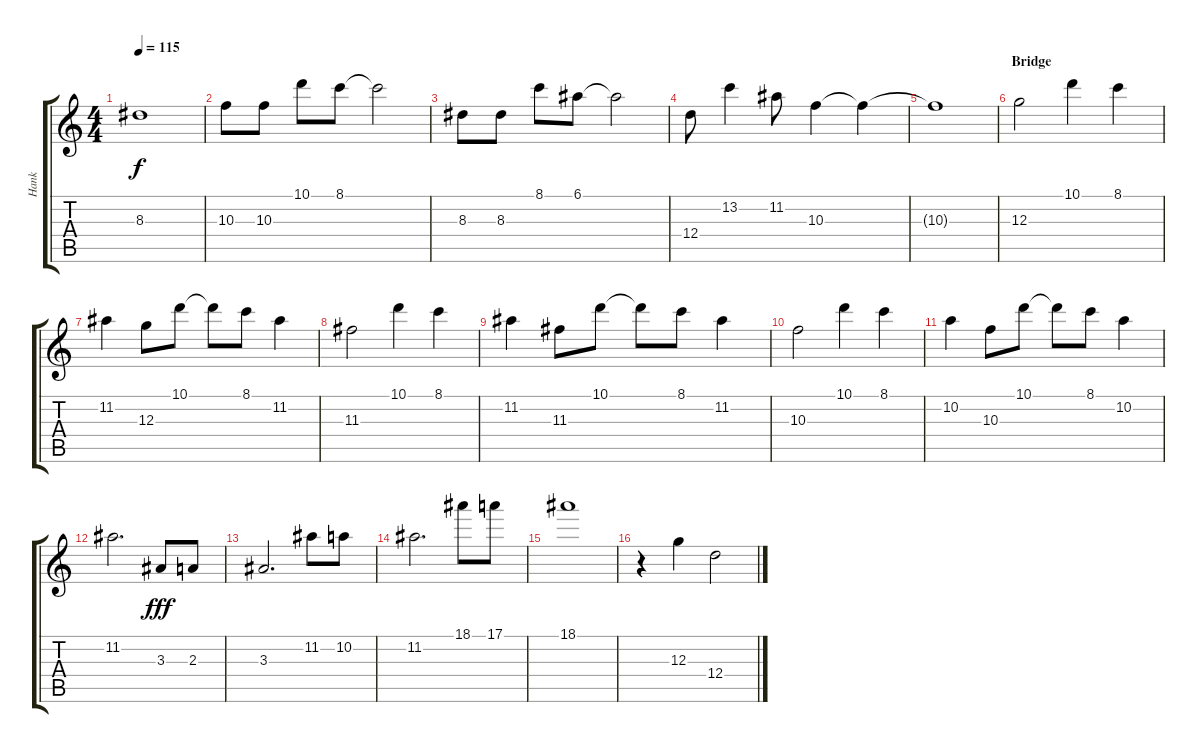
\track ("Hank" "Hank") {instrument electricguitarjazz}
\staff {score tabs}
\tuning (E4 B3 G3 D3 A2 E2) {hide}
\ts (4 4)
\tempo 115
\clef g2
\ks c
8.3{t}.1{dy f} |
10.3.8 10.3.8 10.1.8 8.1.8 8.1{t}.2 |
8.3.8 8.3.8 8.1.8 6.1.8 6.1{t}.2 |
12.4.8 13.2.4 11.2.8 10.3.4 10.3{t}.4 |
10.3{t}.1 |
\section ("" "Bridge")
12.3.2{volume 16 instrument electricguitarmuted} 10.1.4 8.1.4 |
11.2.4 12.3.8 10.1.8 10.1{t}.8 8.1.8 11.2.4 |
11.3.2 10.1.4 8.1.4 |
11.2.4 11.3.8 10.1.8 10.1{t}.8 8.1.8 11.2.4 |
10.3.2 10.1.4 8.1.4 |
10.2.4 10.3.8 10.1.8 10.1{t}.8 8.1.8 10.2.4 |
11.2.2{d} 3.3.8{dy fff instrument electricguitarjazz} 2.3.8 |
3.3.2{d} 11.2.8 10.2.8 |
11.2.2{d} 18.1.8 17.1.8 |
18.1.1 |
r.4 12.3.4{volume 16 instrument electricguitarmuted} 12.4.2
